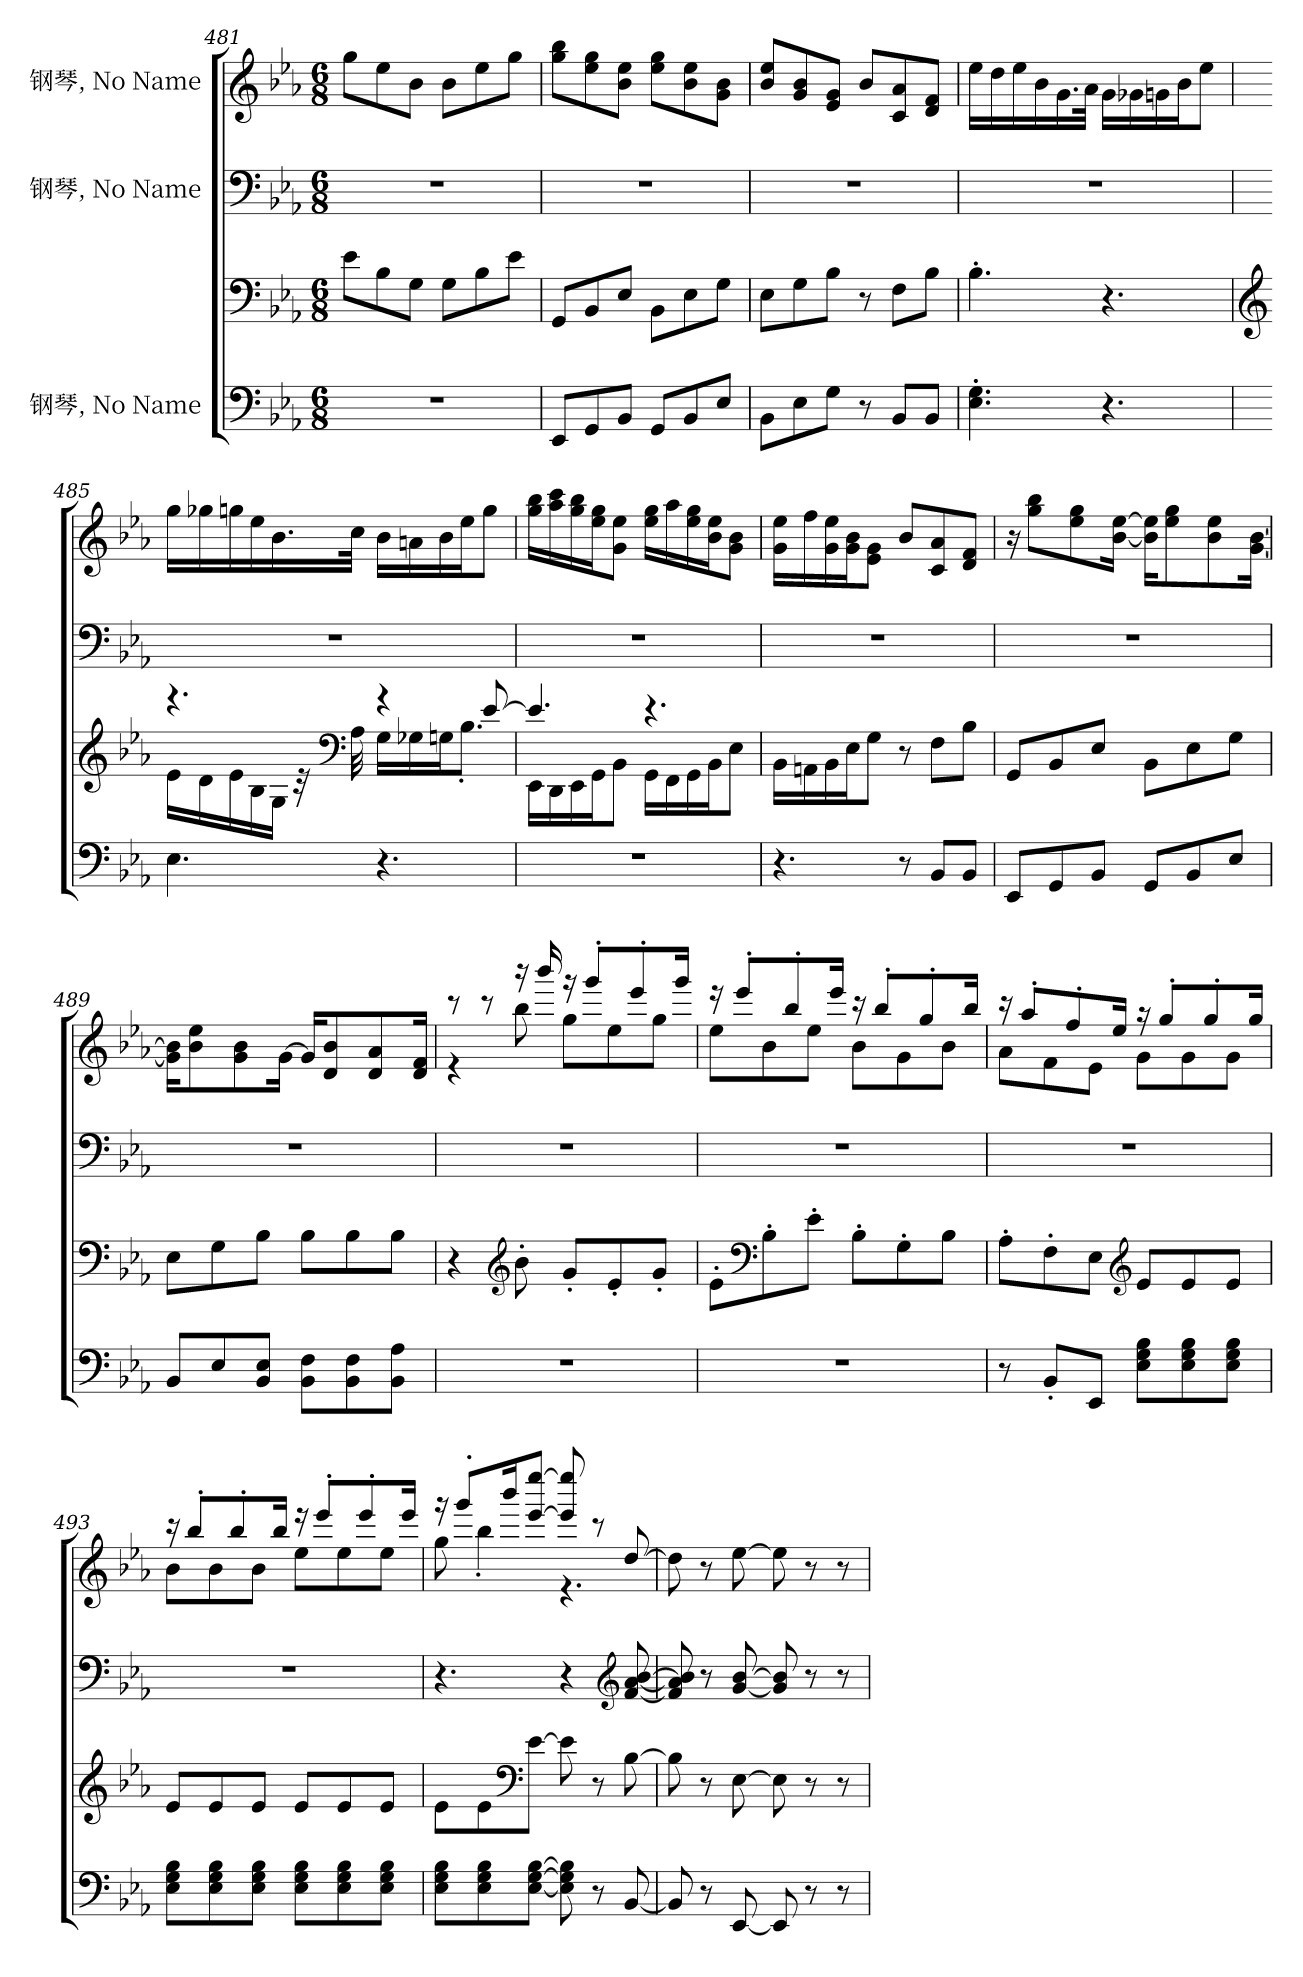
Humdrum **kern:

**kern	**kern	**kern	**kern
*part3	*part3	*part2	*part1
*staff4	*staff3	*staff2	*staff1
*I"钢琴, No Name	*	*I"钢琴, No Name	*I"钢琴, No Name
*clefF4	*clefF4	*clefF4	*clefG2
*k[b-e-a-]	*k[b-e-a-]	*k[b-e-a-]	*k[b-e-a-]
*M6/8	*M6/8	*M6/8	*M6/8
*MM116	*MM116	*MM116	*MM116
=481	=481	=481	=481
2.r	8e-\L	2.r	8gg\L
.	8B-\	.	8ee-\
.	8G\J	.	8b-\J
.	8G\L	.	8b-\L
.	8B-\	.	8ee-\
.	8e-\J	.	8gg\J
!!LO:PB:g=z
=482	=482	=482	=482
*	*	*	*MM116
8EE-/L	8GG/L	2.r	8gg\ 8bb-\L
8GG/	8BB-/	.	8ee-\ 8gg\
8BB-/J	8E-/J	.	8b-\ 8ee-\J
8GG/L	8BB-\L	.	8ee-\ 8gg\L
8BB-/	8E-\	.	8b-\ 8ee-\
8E-/J	8G\J	.	8g\ 8b-\J
=483	=483	=483	=483
*	*	*	*MM116
8BB-\L	8E-\L	2.r	8b-/ 8ee-/L
8E-\	8G\	.	8g/ 8b-/
8G\J	8B-\J	.	8e-/ 8g/J
8r	8r	.	8b-/L
8BB-/L	8F\L	.	8c/ 8a-/
8BB-/J	8B-\J	.	8d/ 8f/J
=484	=484	=484	=484
*	*	*	*MM111
4.E-\' 4.G\'	4.B-'\	2.r	16ee-\LL
.	.	.	16dd\
.	.	.	16ee-\
.	.	.	16b-\
.	.	.	16.g\
.	.	.	32a-\JJk
4.r	4.r	.	16g\LL
.	.	.	16g-X\
.	.	.	16gn\
.	.	.	16b-\J
.	.	.	8ee-\J
!!LO:LB:g=z
=485	=485	=485	=485
*	*clefG2	*	*
*	*	*	*MM112
*	*^	*	*
4.E-\	4.r	16e-\LL	2.r	16gg\LL
.	.	16d\	.	16gg-X\
.	.	16e-\	.	16ggn\
.	.	16B-\	.	16ee-\
.	.	16G\JJ	.	16.b-\
.	.	32r	.	.
*	*clefF4	*	*	*
.	.	32A-\	.	32cc\JJk
4.r	4r	16G\LL	.	16b-\LL
.	.	16G-X\	.	16an\
.	.	16Gn\J	.	16b-\
.	.	8.B-'\J	.	16ee-\J
.	[8e-/	.	.	8gg\J
=486	=486	=486	=486	=486
*	*	*	*	*MM109
2.r	4.e-/]	16EE-\LL	2.r	16gg\ 16bb-\LL
.	.	16DD\	.	16aa-\ 16ccc\
.	.	16EE-\	.	16gg\ 16bb-\
.	.	16GG\J	.	16ee-\ 16gg\J
.	.	8BB-\J	.	8g\ 8ee-\J
.	4.r	16GG\LL	.	16ee-\ 16gg\LL
.	.	16FF\	.	16aa-\
.	.	16GG\	.	16ee-\ 16gg\
.	.	16BB-\J	.	16b-\ 16ee-\J
.	.	8E-\J	.	8g\ 8b-\J
*	*v	*v	*	*
=487	=487	=487	=487
4.r	16BB-\LL	2.r	16g\ 16ee-\LL
.	16AAn\	.	16ff\
.	16BB-\	.	16g\ 16ee-\
.	16E-\J	.	16g\ 16b-\J
.	8G\J	.	8e-\ 8g\J
8r	8r	.	8b-/L
8BB-/L	8F\L	.	8c/ 8a-/
8BB-/J	8B-\J	.	8d/ 8f/J
!!LO:LB:g=z
=488	=488	=488	=488
*	*	*	*MM94
8EE-/L	8GG/L	2.r	16r
.	.	.	8gg\ 8bb-\L
8GG/	8BB-/	.	.
.	.	.	8ee-\ 8gg\
8BB-/J	8E-/J	.	.
.	.	.	[16b-\ [16ee-\Jk
8GG/L	8BB-\L	.	16b-\] 16ee-\]KL
.	.	.	8ee-\ 8gg\
8BB-/	8E-\	.	.
.	.	.	8b-\ 8ee-\
8E-/J	8G\J	.	.
*	*	*	*MM92
.	.	.	[16g\ [16b-\Jk
=489	=489	=489	=489
8BB-/L	8E-\L	2.r	16g\] 16b-\]KL
.	.	.	8b-\ 8ee-\
8E-/	8G\	.	.
.	.	.	8g\ 8b-\
8BB-/ 8E-/J	8B-\J	.	.
.	.	.	[16g\Jk
8BB-\ 8F\L	8B-\L	.	16g/KL]
.	.	.	8d/ 8b-/
8BB-\ 8F\	8B-\	.	.
.	.	.	8d/ 8a-/
8BB-\ 8A-\J	8B-\J	.	.
.	.	.	16d/ 16f/Jk
=490	=490	=490	=490
*	*	*	*MM96
*	*	*	*^
2.r	4r	2.r	8r	4r
.	.	.	8r	.
*	*clefG2	*	*	*
*	*	*	*MM179	*
.	8b-'\	.	16r	8bb-\
.	.	.	16bbb-/	.
.	8g'/L	.	16r	8gg\L
.	.	.	8ggg'/L	.
.	8e-'/	.	.	8ee-\
.	.	.	8eee-'/	.
.	8g'/J	.	.	8gg\J
.	.	.	16ggg/Jk	.
!!LO:PB:g=z	!!
=491	=491	=491	=491	=491
2.r	8e-'\L	2.r	16r	8ee-\L
.	.	.	8eee-'/L	.
*	*clefF4	*	*	*
.	8B-'\	.	.	8b-\
.	.	.	8bb-'/	.
.	8e-'\J	.	.	8ee-\J
.	.	.	16eee-/Jk	.
.	8B-'\L	.	16r	8b-\L
.	.	.	8bb-'/L	.
.	8G'\	.	.	8g\
.	.	.	8gg'/	.
.	8B-\J	.	.	8b-\J
.	.	.	16bb-/Jk	.
=492	=492	=492	=492	=492
8r	8A-'\L	2.r	16r	8a-\L
.	.	.	8aa-'/L	.
8BB-'/L	8F'\	.	.	8f\
.	.	.	8ff'/	.
*	*	*	*MM178	*
8EE-/J	8E-\J	.	.	8e-\J
.	.	.	16ee-/Jk	.
*	*clefG2	*	*	*
8E-\ 8G\ 8B-\L	8e-/L	.	16r	8g\L
.	.	.	8gg'/L	.
8E-\ 8G\ 8B-\	8e-/	.	.	8g\
.	.	.	8gg'/	.
8E-\ 8G\ 8B-\J	8e-/J	.	.	8g\J
.	.	.	16gg/Jk	.
=493	=493	=493	=493	=493
8E-\ 8G\ 8B-\L	8e-/L	2.r	16r	8b-\L
.	.	.	8bb-'/L	.
8E-\ 8G\ 8B-\	8e-/	.	.	8b-\
.	.	.	8bb-'/	.
8E-\ 8G\ 8B-\J	8e-/J	.	.	8b-\J
.	.	.	16bb-/Jk	.
8E-\ 8G\ 8B-\L	8e-/L	.	16r	8ee-\L
.	.	.	8eee-'/L	.
8E-\ 8G\ 8B-\	8e-/	.	.	8ee-\
.	.	.	8eee-'/	.
8E-\ 8G\ 8B-\J	8e-/J	.	.	8ee-\J
.	.	.	16eee-/Jk	.
!!LO:LB:g=z	!!
=494	=494	=494	=494	=494
8E-\ 8G\ 8B-\L	8e-\L	4.r	16r	8gg\
.	.	.	8ggg'/L	.
8E-\ 8G\ 8B-\	8e-\	.	.	4bb-'\
.	.	.	16bbb-/K	.
*	*clefF4	*	*	*
[8E-\ [8G\ [8B-\J	[8e-\J	.	[8eee-/ [8eeee-/J	.
8E-\] 8G\] 8B-\]	8e-\]	4r	8eee-/] 8eeee-/]	4.r
8r	8r	.	8r	.
*	*	*clefG2	*	*
*	*	*	*MM129	*
[8BB-/	[8B-\	[8f/ [8a-/ [8b-/	[8dd/	.
*	*	*	*v	*v
=495	=495	=495	=495
8BB-/]	8B-\]	8f/] 8a-/] 8b-/]	8dd\]
8r	8r	8r	8r
[8EE-/	[8E-\	[8g/ [8b-/	[8ee-\
8EE-/]	8E-\]	8g/] 8b-/]	8ee-\]
8r	8r	8r	8r
8r	8r	8r	8r
=	=	=	=
*-	*-	*-	*-
